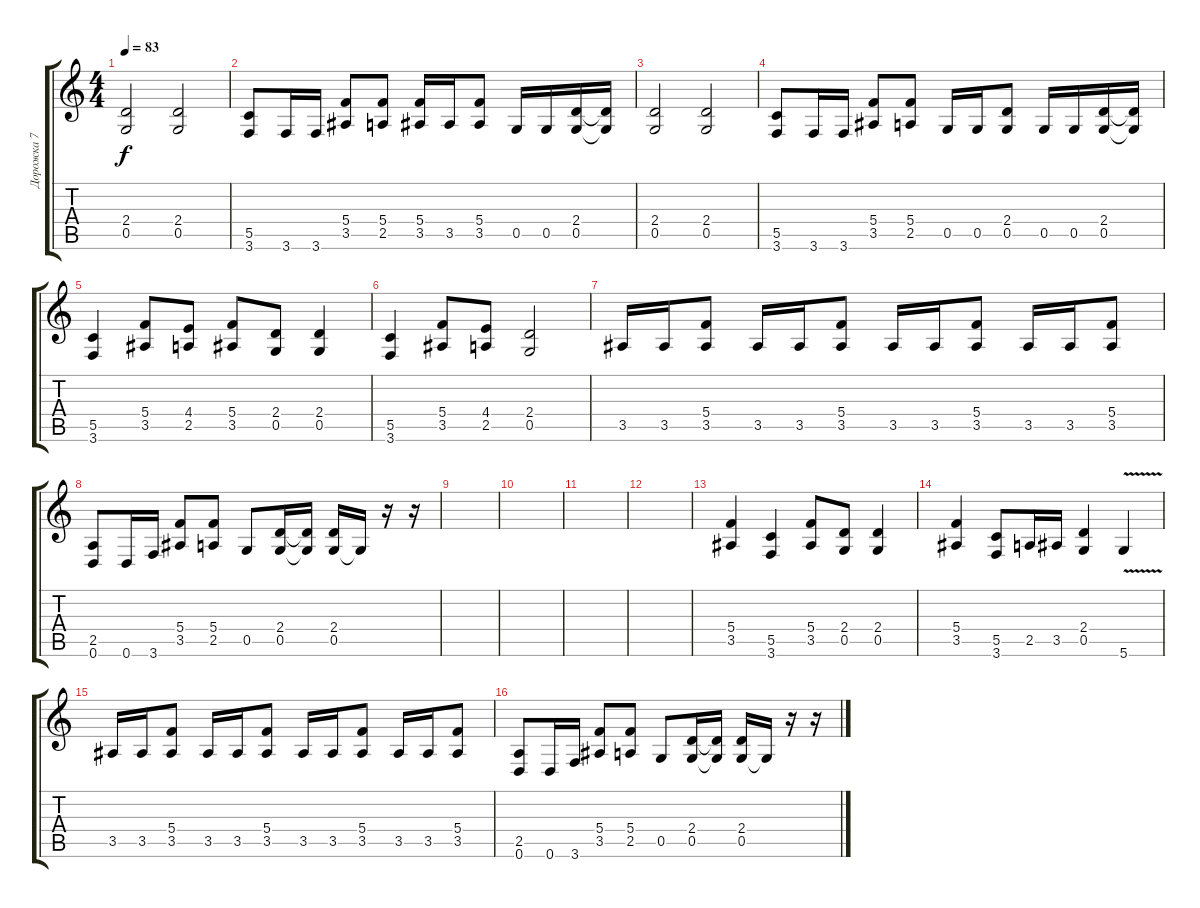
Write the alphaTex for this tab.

\track ("Дорожка 7" "Дорожка 7") {instrument distortionguitar}
\staff {score tabs}
\tuning (D4 A3 F3 C3 G2 D2) {hide}
\ts (4 4)
\tempo 83
\clef g2
\ks c
(2.4 0.5).2{dy f} (2.4 0.5).2 |
(5.5 3.6).8 3.6.16 3.6.16 (5.4 3.5).8 (5.4 2.5).8 (5.4 3.5).16 3.5.16 (5.4 3.5).8 0.5.16 0.5.16 (2.4 0.5).16 (2.4{t} 0.5{t}).16 |
(2.4 0.5).2 (2.4 0.5).2 |
(5.5 3.6).8 3.6.16 3.6.16 (5.4 3.5).8 (5.4 2.5).8 0.5.16 0.5.16 (2.4 0.5).8 0.5.16 0.5.16 (2.4 0.5).16 (2.4{t} 0.5{t}).16 |
(5.5 3.6).4 (5.4 3.5).8 (4.4 2.5).8 (5.4 3.5).8 (2.4 0.5).8 (2.4 0.5).4 |
(5.5 3.6).4 (5.4 3.5).8 (4.4 2.5).8 (2.4 0.5).2 |
3.5.16 3.5.16 (5.4 3.5).8 3.5.16 3.5.16 (5.4 3.5).8 3.5.16 3.5.16 (5.4 3.5).8 3.5.16 3.5.16 (5.4 3.5).8 |
(2.5 0.6).8 0.6.16 3.6.16 (5.4 3.5).8 (5.4 2.5).8 0.5.8 (2.4 0.5).16 (2.4{t} 0.5{t}).16 (2.4 0.5).16 0.5{t}.16 r.16 r.16 |
|
|
|
|
(5.4 3.5).4 (5.5 3.6).4 (5.4 3.5).8 (2.4 0.5).8 (2.4 0.5).4 |
(5.4 3.5).4 (5.5 3.6).8 2.5.16 3.5.16 (2.4 0.5).4 5.6{v}.4 |
3.5.16 3.5.16 (5.4 3.5).8 3.5.16 3.5.16 (5.4 3.5).8 3.5.16 3.5.16 (5.4 3.5).8 3.5.16 3.5.16 (5.4 3.5).8 |
(2.5 0.6).8 0.6.16 3.6.16 (5.4 3.5).8 (5.4 2.5).8 0.5.8 (2.4 0.5).16 (2.4{t} 0.5{t}).16 (2.4 0.5).16 0.5{t}.16 r.16 r.16
